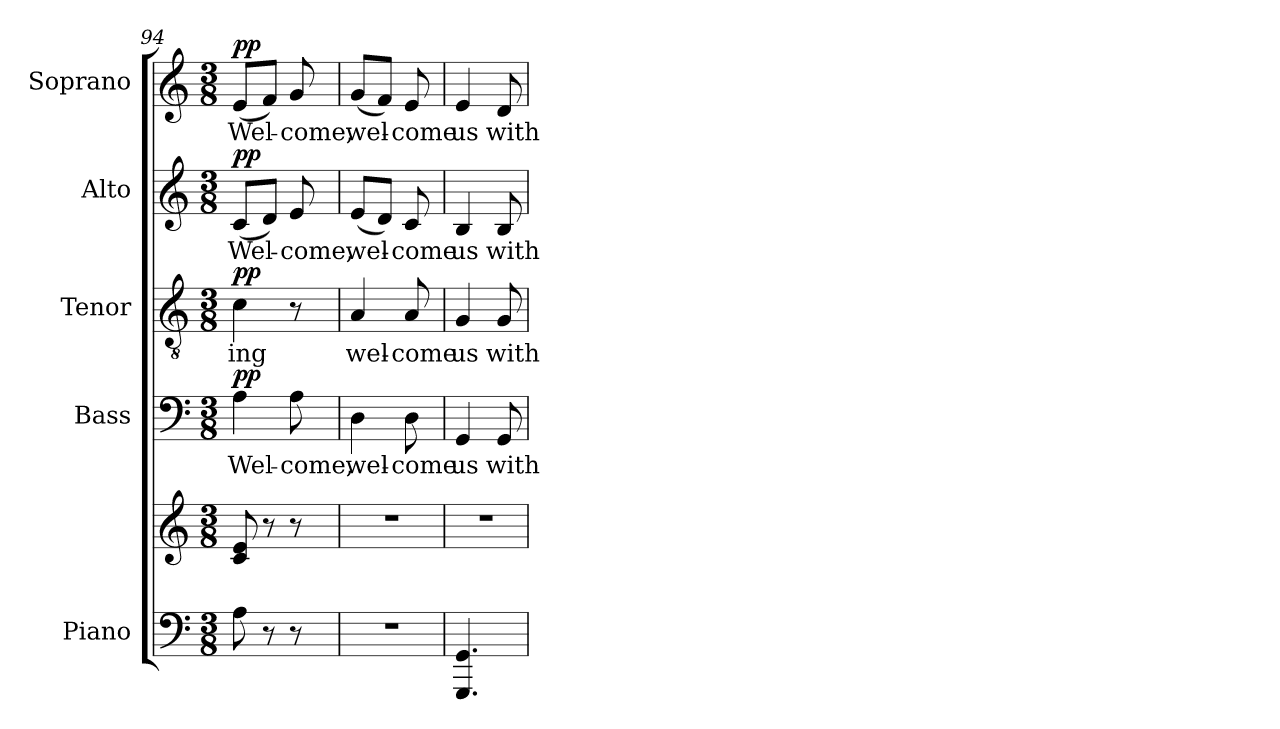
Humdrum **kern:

**kern	**kern	**kern	**text	**dynam	**kern	**text	**dynam	**kern	**text	**dynam	**kern	**text	**dynam
*part5	*part5	*part4	*part4	*part4	*part3	*part3	*part3	*part2	*part2	*part2	*part1	*part1	*part1
*staff6	*staff5	*staff4	*staff4	*staff4	*staff3	*staff3	*staff3	*staff2	*staff2	*staff2	*staff1	*staff1	*staff1
*I"Piano	*	*I"Bass	*	*	*I"Tenor	*	*	*I"Alto	*	*	*I"Soprano	*	*
*I'Pno	*	*	*	*	*	*	*	*	*	*	*	*	*
*clefF4	*clefG2	*clefF4	*	*	*clefGv2	*	*	*clefG2	*	*	*clefG2	*	*
*k[]	*k[]	*k[]	*	*	*k[]	*	*	*k[]	*	*	*k[]	*	*
*M3/8	*M3/8	*M3/8	*	*	*M3/8	*	*	*M3/8	*	*	*M3/8	*	*
=94	=94	=94	=94	=94	=94	=94	=94	=94	=94	=94	=94	=94	=94
!	!	!	!LO:LY:b	!LO:DY:a	!	!LO:LY:b	!LO:DY:a	!	!LO:LY:b	!LO:DY:a	!	!LO:LY:b	!LO:DY:a
8A\	8c/ 8e/	4A\	Wel-	pp	4c\	-ing	pp	(<8c/L	Wel-	pp	(<8e/L	Wel-	pp
8r	8r	.	.	.	.	.	.	8d/J)	.	.	8f/J)	.	.
!	!	!	!LO:LY:b	!	!	!	!	!	!LO:LY:b	!	!	!LO:LY:b	!
8r	8r	8A\	-come,	.	8r	.	.	8e/	-come,	.	8g/	-come,	.
=95	=95	=95	=95	=95	=95	=95	=95	=95	=95	=95	=95	=95	=95
!	!	!	!LO:LY:b	!	!	!LO:LY:b	!	!	!LO:LY:b	!	!	!LO:LY:b	!
4.r	4.r	4D\	wel-	.	4A/	wel-	.	(<8e/L	wel-	.	(<8g/L	wel-	.
.	.	.	.	.	.	.	.	8d/J)	.	.	8f/J)	.	.
!	!	!	!LO:LY:b	!	!	!LO:LY:b	!	!	!LO:LY:b	!	!	!LO:LY:b	!
.	.	8D\	-come	.	8A/	-come	.	8c/	-come	.	8e/	-come	.
=96	=96	=96	=96	=96	=96	=96	=96	=96	=96	=96	=96	=96	=96
!	!	!	!LO:LY:b	!	!	!LO:LY:b	!	!	!LO:LY:b	!	!	!LO:LY:b	!
4.GGG/ 4.GG/	4.r	4GG/	us	.	4G/	us	.	4B/	us	.	4e/	us	.
!	!	!	!LO:LY:b	!	!	!LO:LY:b	!	!	!LO:LY:b	!	!	!LO:LY:b	!
.	.	8GG/	with	.	8G/	with	.	8B/	with	.	8d/	with	.
=	=	=	=	=	=	=	=	=	=	=	=	=	=
*-	*-	*-	*-	*-	*-	*-	*-	*-	*-	*-	*-	*-	*-
